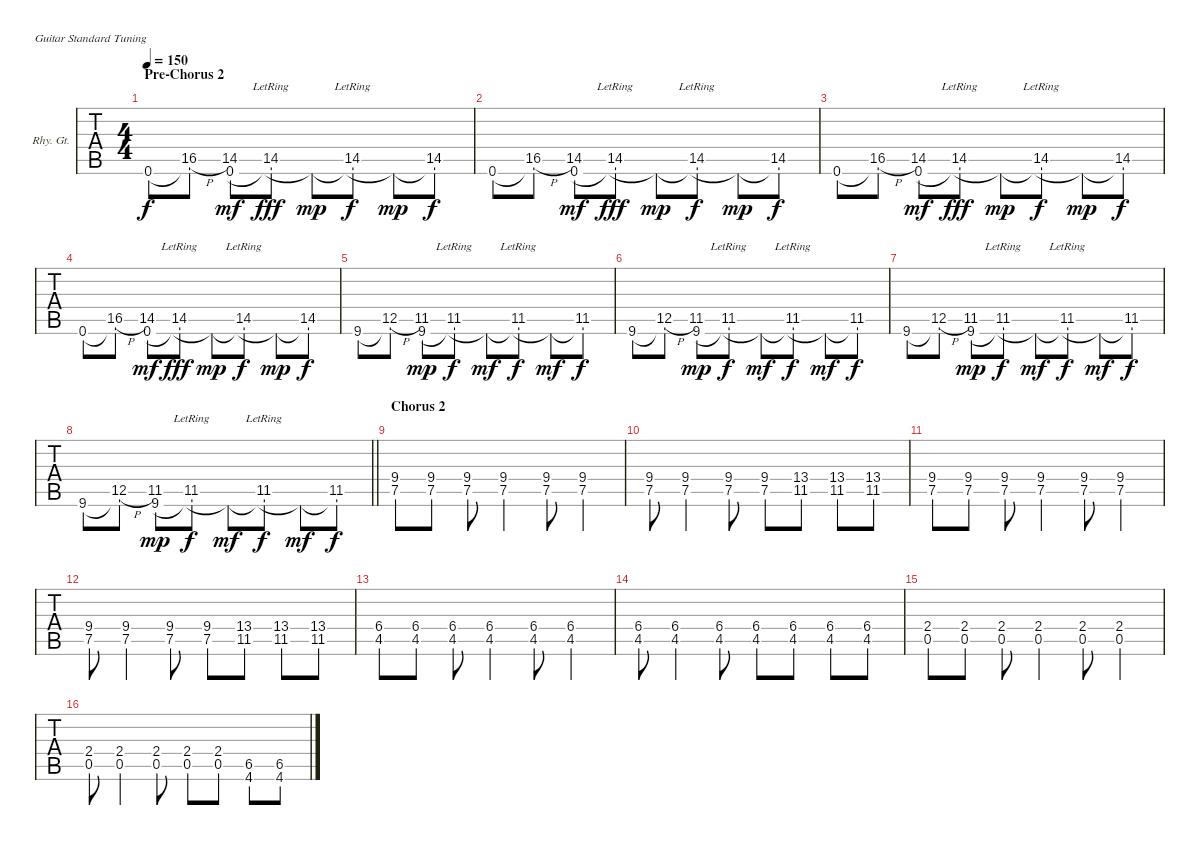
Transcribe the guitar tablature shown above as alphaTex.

\bracketExtendMode groupsimilarinstruments
\firstSystemTrackNameOrientation horizontal
\otherSystemsTrackNameOrientation horizontal
\track ("Rhythm Guitar" "Rhy. Gt.") {instrument overdrivenguitar}
\staff {tabs}
\tuning (E4 B3 G3 D3 A2 E2)
\ts (4 4)
\section ("" "Pre-Chorus 2")
\tempo 150
\clef g2
\ks e
0.6.8{dy f} (0.6{t} 16.5{h}).8 (0.6 14.5).8{dy mf} (14.5{lr} 0.6{t}).8{dy fff} 0.6{t}.8{dy mp} (14.5{lr} 0.6{t}).8{dy f} 0.6{t}.8{dy mp} (14.5 0.6{t}).8{dy f} |
0.6.8 (0.6{t} 16.5{h}).8 (0.6 14.5).8{dy mf} (14.5{lr} 0.6{t}).8{dy fff} 0.6{t}.8{dy mp} (14.5{lr} 0.6{t}).8{dy f} 0.6{t}.8{dy mp} (14.5 0.6{t}).8{dy f} |
0.6.8 (0.6{t} 16.5{h}).8 (0.6 14.5).8{dy mf} (14.5{lr} 0.6{t}).8{dy fff} 0.6{t}.8{dy mp} (14.5{lr} 0.6{t}).8{dy f} 0.6{t}.8{dy mp} (14.5 0.6{t}).8{dy f} |
0.6.8 (0.6{t} 16.5{h}).8 (0.6 14.5).8{dy mf} (14.5{lr} 0.6{t}).8{dy fff} 0.6{t}.8{dy mp} (14.5{lr} 0.6{t}).8{dy f} 0.6{t}.8{dy mp} (14.5 0.6{t}).8{dy f} |
9.6.8 (12.5{h} 9.6{t}).8 (9.6 11.5).8{dy mp} (11.5{lr} 9.6{t}).8{dy f} 9.6{t}.8{dy mf} (11.5{lr} 9.6{t}).8{dy f} 9.6{t}.8{dy mf} (11.5 9.6{t}).8{dy f} |
9.6.8 (12.5{h} 9.6{t}).8 (9.6 11.5).8{dy mp} (11.5{lr} 9.6{t}).8{dy f} 9.6{t}.8{dy mf} (11.5{lr} 9.6{t}).8{dy f} 9.6{t}.8{dy mf} (11.5 9.6{t}).8{dy f} |
9.6.8 (12.5{h} 9.6{t}).8 (9.6 11.5).8{dy mp} (11.5{lr} 9.6{t}).8{dy f} 9.6{t}.8{dy mf} (11.5{lr} 9.6{t}).8{dy f} 9.6{t}.8{dy mf} (11.5 9.6{t}).8{dy f} |
\barLineRight lightlight
9.6.8 (12.5{h} 9.6{t}).8 (9.6 11.5).8{dy mp} (11.5{lr} 9.6{t}).8{dy f} 9.6{t}.8{dy mf} (11.5{lr} 9.6{t}).8{dy f} 9.6{t}.8{dy mf} (11.5 9.6{t}).8{dy f} |
\section ("" "Chorus 2")
(9.4 7.5).8 (9.4 7.5).8 (9.4 7.5).8 (9.4 7.5).4 (9.4 7.5).8 (9.4 7.5).4 |
(9.4 7.5).8 (9.4 7.5).4 (9.4 7.5).8 (9.4 7.5).8 (13.4 11.5).8 (13.4 11.5).8 (13.4 11.5).8 |
(9.4 7.5).8 (9.4 7.5).8 (9.4 7.5).8 (9.4 7.5).4 (9.4 7.5).8 (9.4 7.5).4 |
(9.4 7.5).8 (9.4 7.5).4 (9.4 7.5).8 (9.4 7.5).8 (13.4 11.5).8 (13.4 11.5).8 (13.4 11.5).8 |
(6.4 4.5).8 (6.4 4.5).8 (6.4 4.5).8 (6.4 4.5).4 (6.4 4.5).8 (6.4 4.5).4 |
(6.4 4.5).8 (6.4 4.5).4 (6.4 4.5).8 (6.4 4.5).8 (6.4 4.5).8 (6.4 4.5).8 (6.4 4.5).8 |
(2.4 0.5).8 (2.4 0.5).8 (2.4 0.5).8 (2.4 0.5).4 (2.4 0.5).8 (2.4 0.5).4 |
(2.4 0.5).8 (2.4 0.5).4 (2.4 0.5).8 (2.4 0.5).8 (2.4 0.5).8 (6.5 4.6).8 (6.5 4.6).8
